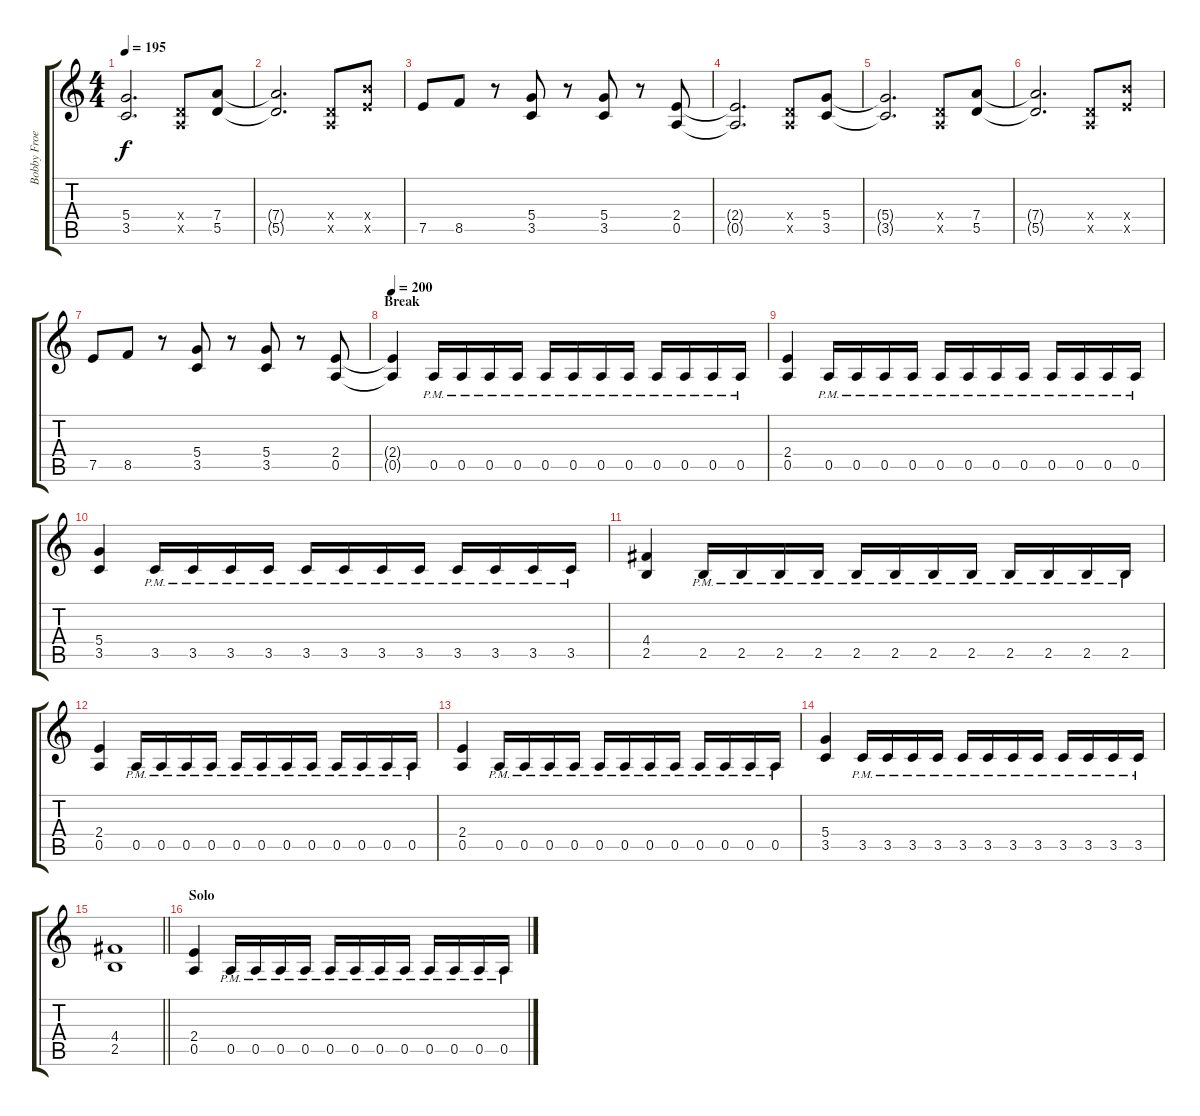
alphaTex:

\track ("Bobby Froese" "Bobby Froe") {instrument distortionguitar}
\staff {score tabs}
\tuning (E4 B3 G3 D3 A2 E2) {hide}
\ts (4 4)
\tempo 195
\clef g2
\ks c
(5.4{t} 3.5{t}).2{d dy f} (0.4{x} 0.5{x}).8 (7.4 5.5).8 |
(7.4{t} 5.5{t}).2{d} (0.4{x} 0.5{x}).8 (9.4{x} 7.5{x}).8 |
7.5.8 8.5.8 r.8 (5.4 3.5).8 r.8 (5.4 3.5).8 r.8 (2.4 0.5).8 |
(2.4{t} 0.5{t}).2{d} (0.4{x} 0.5{x}).8 (5.4 3.5).8 |
(5.4{t} 3.5{t}).2{d} (0.4{x} 0.5{x}).8 (7.4 5.5).8 |
(7.4{t} 5.5{t}).2{d} (0.4{x} 0.5{x}).8 (9.4{x} 7.5{x}).8 |
7.5.8 8.5.8 r.8 (5.4 3.5).8 r.8 (5.4 3.5).8 r.8 (2.4 0.5).8 |
\section ("" "Break")
\tempo 200
(2.4{t} 0.5{t}).4 0.5{pm}.16 0.5{pm}.16 0.5{pm}.16 0.5{pm}.16 0.5{pm}.16 0.5{pm}.16 0.5{pm}.16 0.5{pm}.16 0.5{pm}.16 0.5{pm}.16 0.5{pm}.16 0.5{pm}.16 |
(2.4 0.5).4 0.5{pm}.16 0.5{pm}.16 0.5{pm}.16 0.5{pm}.16 0.5{pm}.16 0.5{pm}.16 0.5{pm}.16 0.5{pm}.16 0.5{pm}.16 0.5{pm}.16 0.5{pm}.16 0.5{pm}.16 |
(5.4 3.5).4 3.5{pm}.16 3.5{pm}.16 3.5{pm}.16 3.5{pm}.16 3.5{pm}.16 3.5{pm}.16 3.5{pm}.16 3.5{pm}.16 3.5{pm}.16 3.5{pm}.16 3.5{pm}.16 3.5{pm}.16 |
(4.4 2.5).4 2.5{pm}.16 2.5{pm}.16 2.5{pm}.16 2.5{pm}.16 2.5{pm}.16 2.5{pm}.16 2.5{pm}.16 2.5{pm}.16 2.5{pm}.16 2.5{pm}.16 2.5{pm}.16 2.5{pm}.16 |
(2.4 0.5).4 0.5{pm}.16 0.5{pm}.16 0.5{pm}.16 0.5{pm}.16 0.5{pm}.16 0.5{pm}.16 0.5{pm}.16 0.5{pm}.16 0.5{pm}.16 0.5{pm}.16 0.5{pm}.16 0.5{pm}.16 |
(2.4 0.5).4 0.5{pm}.16 0.5{pm}.16 0.5{pm}.16 0.5{pm}.16 0.5{pm}.16 0.5{pm}.16 0.5{pm}.16 0.5{pm}.16 0.5{pm}.16 0.5{pm}.16 0.5{pm}.16 0.5{pm}.16 |
(5.4 3.5).4 3.5{pm}.16 3.5{pm}.16 3.5{pm}.16 3.5{pm}.16 3.5{pm}.16 3.5{pm}.16 3.5{pm}.16 3.5{pm}.16 3.5{pm}.16 3.5{pm}.16 3.5{pm}.16 3.5{pm}.16 |
\barLineRight lightlight
(4.4 2.5).1 |
\section ("" "Solo")
(2.4 0.5).4 0.5{pm}.16 0.5{pm}.16 0.5{pm}.16 0.5{pm}.16 0.5{pm}.16 0.5{pm}.16 0.5{pm}.16 0.5{pm}.16 0.5{pm}.16 0.5{pm}.16 0.5{pm}.16 0.5{pm}.16
